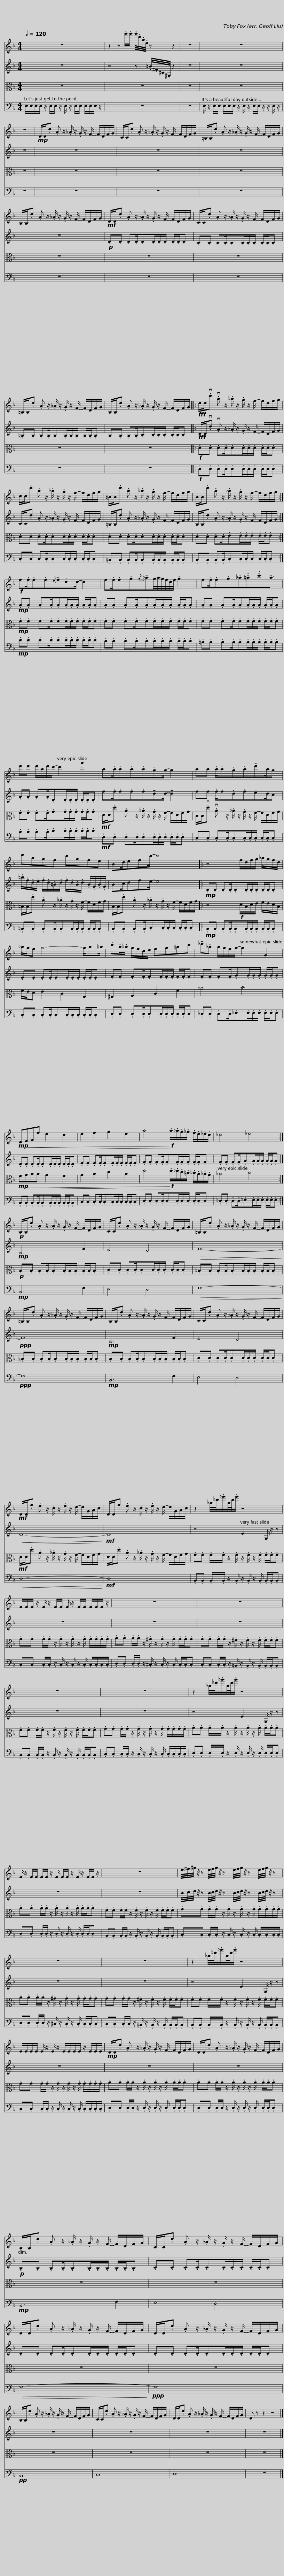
X:1
%%score 1 2 3 4
L:1/8
Q:1/4=120
M:4/4
I:linebreak $
K:F
V:1 treble
V:2 treble
V:3 alto
V:4 bass
V:1
 z8 | z2 z .g'/.g'/ .g'/4.d'/4.a/4.e/4 z z2 | z8 |$ z8 | z8 | %5
!mp! D/D/.d .A z/ ._A/ z/ .G/ z/ F/- F/D/F/G/ |$ C/C/.d .A z/ ._A/ z/ .G/ z/ F/- F/D/F/G/ | =B,/B,/.d .A z/ ._A/ z/ .G/ z/ F/- F/D/F/G/ |$ B,/B,/.d .A z/ ._A/ z/ .G/ z/ F/- F/D/F/G/ |!mf! D/D/.d .A z/ ._A/ z/ .G/ z/ F/- F/D/F/G/ |$ %10
 C/C/.d .A z/ ._A/ z/ .G/ z/ F/- F/D/F/G/ | =B,/B,/.d .A z/ ._A/ z/ .G/ z/ F/- F/D/F/G/ |$ B,/B,/.d .A z/ ._A/ z/ .G/ z/ F/- F/D/F/G/ |:!fff! d/d/.vd' .va z/ ._a/ z/ .g/ z/ f/- f/d/f/g/ |$ c/c/.d' .a z/ ._a/ z/ .g/ z/ f/- f/d/f/g/ | %15
 =B/B/.d' .a z/ ._a/ z/ .g/ z/ f/- f/d/f/g/ |$ B/B/.d' .a z/ ._a/ z/ .g/ z/ f/- f/d/f/g/ :|!f! f.f/.f.f{/e}!tenuto!f.dd/- d2 |$ f.f/.f.g{/g}!tenuto!_ag/4a/4g/4f/4d/4f/4 .g2 | f.f/.f.g._a!tenuto!.=a!tenuto!.c'!tenuto!a3/2 |$ %20
 d'd' d'/a/d'/c'/- c'2 g'2 | a.a/.a.a.a!tenuto!gg/- !tenuto!g2 |$ aa .a/.a.g.a!tenuto!d'a/g | d'agf c'gfe |$ Bd/efc'/- c'4 |: %25
 z4 f/d/f/g/ _a/g/f/d/ | _a/g/f g4- g/a=a/ |$ .c'.a/._a/ g/f/d/e/ fg=ac' | !tenuto!_d'._a a/g/f/g/- g2 G2 |!mp!!<(! DEFf e2 d2 |$ %30
 e2 f2 g2 e2 | a4!<)!!f! .a/._a/.g/._g/ .f/.e/._e/.d/ | _d4 _e4 :|$!p! B,/B,/.d .A z/ ._A/ z/ .G/ z/ F/- F/D/F/G/ | C/C/.d .A z/ ._A/ z/ .G/ z/ F/- F/D/F/G/ |$ %35
 =B,/B,/.d .A z/ ._A/ z/ .G/ z/ F/- F/D/F/G/ | =B,/B,/.d .A z/ ._A/ z/ .G/ z/ F/- F/D/F/G/ |$ B,/B,/.d .A z/ ._A/ z/ .G/ z/ F/- F/D/F/G/ | C/C/.d .A z/ ._A/ z/ .G/ z/ F/- F/D/F/G/ |$!mf! D/D/.f .e z/ .c/ z/ .e/ z/ d/- d/G/A/c/ | %40
 D/D/.f .e z/ .c/ z/ .e/ z/ d/- d/G/A/c/ |$ z2 _a/4_d'/4._g'/a/4d'/4.g'/ z4 | E/E/E/ z/ E/ z/ E/E/ E/ z/ E/E/ E/E/E/ z/ |$ z8 | z8 | %45
 z8 |$ z8 | z2 _a/4_d'/4._g'/a/4d'/4.g'/ z4 |$ E/ z/ E/E/ E/E/ z/ E/ E/E/ z/ E/ z/ E/E/ z/ | z8 |$ %50
 e/4^f/4^g/4 z/4 z e/4f/4g/4 z/4 z e/4f/4g/4 z/4 z e/4f/4g/4 z/4 z | z8 |$ z8 | z2 _a/4_d'/4._g'/a/4d'/4.g'/ z4 |$ E/E/E/E/ E/ z/ E/ z/ E/E/E/E/ z/ E/E/E/ | %55
!mp! D/D/.d .A z/ ._A/ z/ .G/ z/ F/- F/D/F/G/ |$ D/D/.d .A z/ ._A/ z/ .G/ z/ F/- F/D/F/G/ | B,/B,/.d .A z/ ._A/ z/ .G/ z/ F/- F/D/F/G/ |$ C/C/.d .A z/ ._A/ z/ .G/ z/ F/- F/D/F/G/ | D/D/.d .A z/ ._A/ z/ .G/ z/ F/- F/D/F/G/ |$ %60
 D/D/.d .A z/ ._A/ z/ .G/ z/ F/- F/D/F/G/ | B,/B,/.d .A z/ ._A/ z/ .G/ z/ F/- F/D/F/G/ |$ C/C/.d .A z/ ._A/ z/ .G/ z/ F/- F/D/F/G/ | D/D/.d .A z/ ._A/ z/ .G/ z/ F/- F/D/F/G/ | D z z2 z4 |] %65
V:2
 z8 | z4 z .=B/4.^F/4.^C/4.^G,/4 z2 | z8 |$ z8 | z8 | %5
 z8 |$ z8 | z8 |$ z8 |!p! .D.D .D.D/.D.D/.D/.D/ .D/.D/.D |$ %10
 .C.C .C.C/.C.C/.C/.C/ .C/.C/.C | .=B,.B, .B,.B,/.B,.B,/.B,/.B,/ .B,/.B,/.B, |$ .B,.B, .B,.B,/.C.C/.C/.C/ .C/.C/.C |:!fff! D/D/.vd .vA z/ ._A/ z/ .G/ z/ F/- F/D/F/G/ |$ C/C/.d .A z/ ._A/ z/ .G/ z/ F/- F/D/F/G/ | %15
 =B,/B,/.d .A z/ ._A/ z/ .G/ z/ F/- F/D/F/G/ |$ B,/B,/.d .A z/ ._A/ z/ .G/ z/ F/- F/D/F/G/ :|!mp! .A.A .A.A/.A.A/.A/.A/ .A/.A/.A |$ .A.A .A.A/.A.A/.A/.A/ .A/.A/.A | .A.A .A.A/.A.A/.A/.A/ .A/.A/.A |$ %20
 .A.A .A.A/.E.E/.E/.E/ .E/.E/.E | f.f/.f.f.f!tenuto!dd/- !tenuto!d2 |$ ff .f/.f.d.f!tenuto!ed/c | .=b/.f/.d/.e/ .f/.d/.=B/.d/ .f/.d/.B/.d/ .B/.G/.B/.G/ |$ Bc/dfe/- e4 |: %25
!mp! .D.D .D.D/.D.D/.D/.D/ .D/.D/.D | .E.E .E.E/.E.E/.E/.E/ .E/.E/.E |$ .F.F .F.F/.F.F/.F/.F/ .F/.F/.F | .F.F .F.F/.G.G/.G/.G/ .G/.G/.G | .D.D .D.D/.D.D/.D/.D/ .D/.D/.D |$ %30
 .E.E .E.E/.E.E/.E/.E/ .E/.E/.E | .F.F .F.F/.F.F/.F/.F/ .F/.F/.F | .F.F .F.F/.G.G/.G/.G/ .G/.G/.G :|$!mp! B,6 F2 | E4 D4 |$ %35
!>(! F8-!>)! |!ppp! F8 |$!mp! B,6 F2 | E4 D4 |$!<(! D8-!<)! | %40
!mf! D8 |$ z4 E2 G,/ z/ z | z8 |$ z8 | z8 | %45
 z8 |$ z8 | z4 E2 G,/ z/ z |$ z8 | z8 |$ %50
 B/4c/4d/4 z/4 z B/4c/4d/4 z/4 z B/4c/4d/4 z/4 z B/4c/4d/4 z/4 z | z8 |$ z8 | z4 E2 G,/ z/ z |$ z8 | %55
 z8 |$ z8 |!p! .B,.B, .B,.B,/.B,.B,/.B,/.B,/ .B,/.B,/.B, |$ .C.C .C.C/.C.C/.C/.C/ .C/.C/.C | .D.D .D.D/.D.D/.D/.D/ .D/.D/.D |$ %60
 .D.D .D.D/.D.D/.D/.D/ .D/.D/.D | z8 |$ z8 | z8 | z8 |] %65
V:3
 z8 | z8 | z8 |$ z8 | z8 | %5
 z8 |$ z8 | z8 |$ z8 | z8 |$ %10
 z8 | z8 |$ z8 |:!f! .D.D .D.D/.D.D/.D/.D/ .D/.D/.D |$ .D.D .D.D/.D.D/.D/.D/ .D/.D/.D | %15
 .D.D .D.D/.D.D/.D/.D/ .D/.D/.D |$ .D.D .D.D/.E.E/.E/.E/ .E/.E/.E :|!mp! .F.F .F.F/.F.F/.F/.F/ .F/.F/.F |$ .F.F .F.F/.F.F/.F/.F/ .F/.F/.F | .F.F .F.F/.F.F/.F/.F/ .F/.F/.F |$ %20
 .F.F .F.F/.G.G/.G/.G/ .G/.G/.G |!mf! D/D/.d .A z/ ._A/ z/ .G/ z/ F/- F/D/F/G/ |$ C/C/.vd .vA z/ ._A/ z/ .G/ z/ F/- F/D/F/G/ | =B,/B,/.d .A z/ ._A/ z/ .G/ z/ F/- F/D/F/G/ |$ B,/B,/.d .A z/ ._A/ z/ .G/ z/ F/- F/D/F/G/ |: %25
 z4!f! D/B,/D/E/ F/E/D/B,/ | F/E/D E2 C2 G,2 |$ ^G,2 A,2 C2 F2 | _A4 B4 |!mp!!<(! FGAA G2 F2 |$ %30
 G2 A2 c2 A2 | d4!<)!!f! .d/._d/.c/.=B/ ._B/.A/._A/.G/ | _A4 B4 :|$!p! .B,.B, .B,.B,/.B,.B,/.B,/.B,/ .B,/.B,/.B, | .C.C .C.C/.C.C/.C/.C/ .C/.C/.C |$ %35
 .=B,.B, .B,.B,/.B,.B,/.B,/.B,/ .B,/.B,/.B, | .=B,.B, .B,.B,/.B,.B,/.B,/.B,/ .B,/.B,/.B, |$ .B,.B, .B,.B,/.B,.B,/.B,/.B,/ .B,/.B,/.B, | .C.C .C.C/.C.C/.C/.C/ .C/.C/.C |$!mf! D/D/.d .A z/ ._A/ z/ .G/ z/ F/- F/D/F/G/ | %40
 D/D/.d .A z/ ._A/ z/ .G/ z/ F/- F/D/F/G/ |$ .F.F .F/.F/ z/ .F/ z/ .F/ z/ .F/ .F/.F/.F | .G.G .G/.G/ z/ .G/ z/ .G/ z/ .G/ .G/.G/.G/.G/ |$ .A.A .A/.A/ z/ .^G/ z/ .G/ z/ .G/ .G/.G/.G | .G.G .G/.G/ z/ .^F/ z/ .F/ z/ .F/ .F/.F/.F | %45
 .F.F .F/.F/ z/ .F/ z/ .F/ z/ .F/ .F/.F/.F |$ .G.G .G/.G/ z/ .G/ z/ .G/ z/ .G/ .G/.G/.G/.G/ | .A.A .A/.A/ z/ .A/ z/ .A/ z/ .A/ .A/.A/.A |$ .A.A .A/.A/ z/ .A/ z/ .A/ z/ .A/ .A/.A/.A | .F.F .F/.F/ z/ .F/ z/ .F/ z/ .F/ .F/.F/.F |$ %50
 .G.G .G/.G/ z/ .G/ z/ .G/ z/ .G/ .G/.G/.G/.G/ | .A.A .A/.A/ z/ .^G/ z/ .G/ z/ .G/ .G/.G/.G |$ .G.G .G/.G/ z/ .^F/ z/ .F/ z/ .F/ .F/.F/.F | .F.F .F/.F/ z/ .F/ z/ .F/ z/ .F/ .F/.F/.F |$ .G.G .G/.G/ z/ .G/ z/ .G/ z/ .G/ .G/.G/.G/.G/ | %55
 .A.A .A/.A/ z/ .A/ z/ .A/ z/ .A/ .A/.A/.A |$ .A.A .A/.A/ z/ .A/ z/ .A/ z/ .A/ .A/.A/.A | z8 |$ z8 | z8 |$ %60
 z8 | z8 |$ z8 | z8 | z8 |] %65
V:4
 E,/E,/E,/E,/ z/ E,/E,/ z/ E,/ z/ E,/E,/ E,/E,/E,/ z/ | z8 | z8 |$ E,/ z/ E,/E,/ E,/E,/E,/ z/ E,/ z/ E,/E,/ z/ z/ E,/ z/ | z8 | %5
 z8 |$ z8 | z8 |$ z8 | z8 |$ %10
 z8 | z8 |$ z8 |:!f! .D,.D, .D,.D,/.D,.D,/.D,/.D,/ .D,/.D,/.D, |$ .C,.C, .C,.C,/.C,.C,/.C,/.C,/ .C,/.C,/.C, | %15
 .=B,,.B,, .B,,.B,,/.B,,.B,,/.B,,/.B,,/ .B,,/.B,,/.B,, |$ .B,,.B,, .B,,.B,,/.C,.C,/.C,/.C,/ .C,/.C,/.C, :|!mp! .D.D .D.D/.D.D/.D/.D/ .D/.D/.D |$ .C.C .C.C/.C.C/.C/.C/ .C/.C/.C | .=B,.B, .B,.B,/.B,.B,/.B,/.B,/ .B,/.B,/.B, |$ %20
 .B,.B, .B,.B,/.C.C/.C/.C/ .C/.C/.C |!mf! .D,.D, .D,.D,/.D,.D,/.D,/.D,/ .D,/.D,/.D, |$ .C,.C, .C,.C,/.C,.C,/.C,/.C,/ .C,/.C,/.C, | .=B,,.B,, .B,,.B,,/.B,,.B,,/.B,,/.B,,/ .B,,/.B,,/.B,, |$ .B,,.B,, .B,,.B,,/.C,.C,/.C,/.C,/ .C,/.C,/.C, |: %25
!mp! .B,,.B,, .B,,.B,,/.B,,.B,,/.B,,/.B,,/ .B,,/.B,,/.B,, | .C,.C, .C,.C,/.C,.C,/.C,/.C,/ .C,/.C,/.C, |$ .D,.D, .D,.D,/.D,.D,/.D,/.D,/ .D,/.D,/.D, | ._D,.D, .D,.D,/._E,.E,/.E,/.E,/ .E,/.E,/.E, | .B,,.B,, .B,,.B,,/.B,,.B,,/.B,,/.B,,/ .B,,/.B,,/.B,, |$ %30
 .C,.C, .C,.C,/.C,.C,/.C,/.C,/ .C,/.C,/.C, | .D,.D, .D,.D,/.D,.D,/.D,/.D,/ .D,/.D,/.D, | ._D,.D, .D,.D,/._E,.E,/.E,/.E,/ .E,/.E,/.E, :|$!mp! B,,6 F,2 | E,4 D,4 |$ %35
!>(! F,8-!>)! |!ppp! F,8 |$!mp! B,,6 F,2 | E,4 D,4 |$!<(! D,8-!<)! | %40
!mf! D,8 |$ .B,,.B,, .B,,/.B,,/ z/ .B,,/ z/ .B,,/ z/ .B,,/ .B,,/.B,,/.B,, | .C,.C, .C,/.C,/ z/ .C,/ z/ .C,/ z/ .C,/ .C,/.C,/.C,/.C,/ |$ .D,.D, .D,/.D,/ z/ .^C,/ z/ .C,/ z/ .C,/ .C,/.C,/.C, | .C,.C, .C,/.C,/ z/ .=B,,/ z/ .B,,/ z/ .B,,/ .B,,/.B,,/.B,, | %45
 .B,,.B,, .B,,/.B,,/ z/ .B,,/ z/ .B,,/ z/ .B,,/ .B,,/.B,,/.B,, |$ .C,.C, .C,/.C,/ z/ .C,/ z/ .C,/ z/ .C,/ .C,/.C,/.C,/.C,/ | .D,.D, .D,/.D,/ z/ .D,/ z/ .D,/ z/ .D,/ .D,/.D,/.D, |$ .D,.D, .D,/.D,/ z/ .D,/ z/ .D,/ z/ .D,/ .D,/.D,/.D, | .B,,.B,, .B,,/.B,,/ z/ .B,,/ z/ .B,,/ z/ .B,,/ .B,,/.B,,/.B,, |$ %50
 .C,.C, .C,/.C,/ z/ .C,/ z/ .C,/ z/ .C,/ .C,/.C,/.C,/.C,/ | .D,.D, .D,/.D,/ z/ .^C,/ z/ .C,/ z/ .C,/ .C,/.C,/.C, |$ .C,.C, .C,/.C,/ z/ .=B,,/ z/ .B,,/ z/ .B,,/ .B,,/.B,,/.B,, | .B,,.B,, .B,,/.B,,/ z/ .B,,/ z/ .B,,/ z/ .B,,/ .B,,/.B,,/.B,, |$ .C,.C, .C,/.C,/ z/ .C,/ z/ .C,/ z/ .C,/ .C,/.C,/.C,/.C,/ | %55
 .D,.D, .D,/.D,/ z/ .D,/ z/ .D,/ z/ .D,/ .D,/.D,/.D, |$ .D,.D, .D,/.D,/ z/ .D,/ z/ .D,/ z/ .D,/ .D,/.D,/.D, |!mp! B,,6 F,2 |$ E,4 D,4 |!>(! F,8-!>)! |$ %60
!ppp! F,8 |!pp! B,,8 |$ C,8 | D,8 | z8 |] %65
